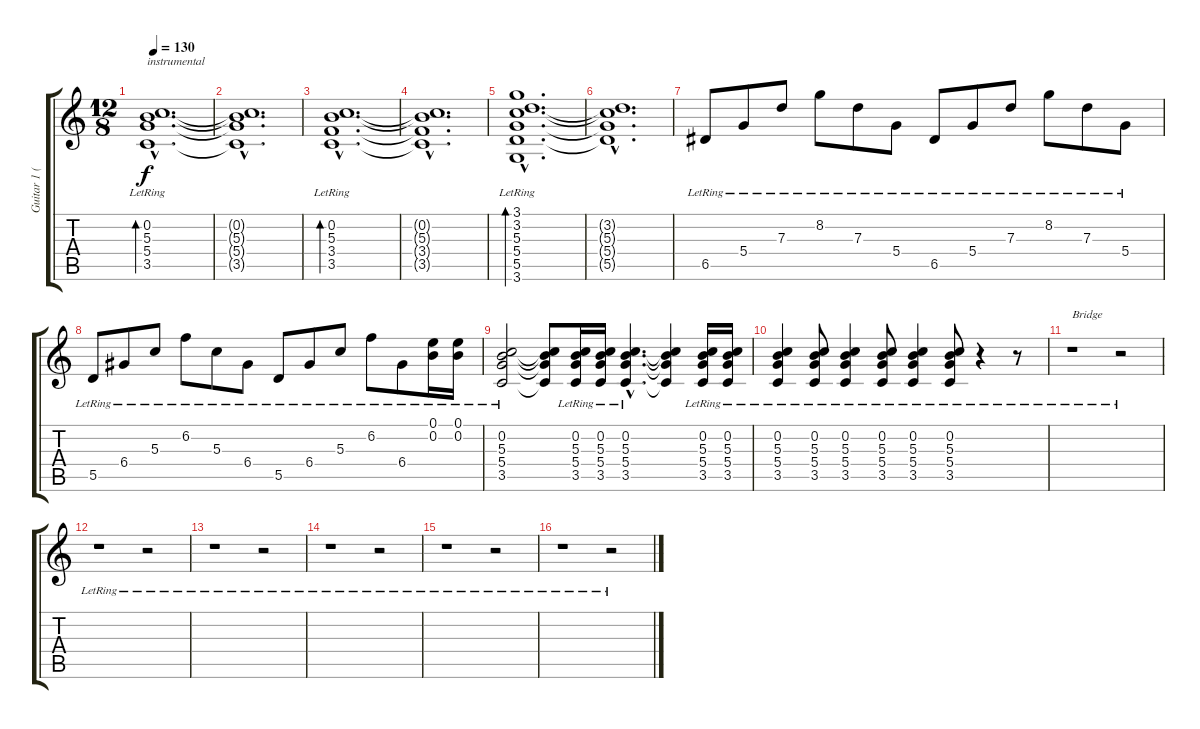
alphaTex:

\track ("Guitar 1 (Verse)" "Guitar 1 (") {instrument electricguitarclean}
\staff {score tabs}
\tuning (E4 B3 G3 D3 A2 E2) {hide}
\ts (12 8)
\tempo 130
\clef g2
\ks c
(0.2{hac lr} 5.3{hac lr} 5.4{hac lr} 3.5{hac lr}).1{d bd 120 txt "instrumental" dy f} |
(0.2{hac t} 5.3{hac t} 5.4{hac t} 3.5{hac t}).1{d} |
(0.2{hac lr} 5.3{hac lr} 3.4{hac lr} 3.5{hac lr}).1{d bd 120} |
(0.2{hac t} 5.3{hac t} 3.4{hac t} 3.5{hac t}).1{d} |
(3.1{hac} 3.2{hac lr} 5.3{hac lr} 5.4{hac lr} 5.5{hac lr} 3.6{hac}).1{d bd 120} |
(3.2{hac t} 5.3{hac t} 5.4{hac t} 5.5{hac t}).1{d} |
6.5{lr}.8 5.4{lr}.8 7.3{lr}.8 8.2{lr}.8 7.3{lr}.8 5.4{lr}.8 6.5{lr}.8 5.4{lr}.8 7.3{lr}.8 8.2{lr}.8 7.3{lr}.8 5.4{lr}.8 |
5.5{lr}.8 6.4{lr}.8 5.3{lr}.8 6.2{lr}.8 5.3{lr}.8 6.4{lr}.8 5.5{lr}.8 6.4{lr}.8 5.3{lr}.8 6.2{lr}.8 6.4{lr}.8 (0.1{lr} 0.2{lr}).16 (0.1{lr} 0.2{lr}).16 |
(0.2{lr} 5.3{lr} 5.4{lr} 3.5{lr}).2 (0.2{t} 5.3{t} 5.4{t} 3.5{t}).8 (0.2{lr} 5.3{lr} 5.4{lr} 3.5{lr}).16 (0.2{lr} 5.3{lr} 5.4{lr} 3.5{lr}).16 (0.2{hac lr} 5.3{hac lr} 5.4{hac lr} 3.5{hac lr}).4{d} (0.2{t} 5.3{t} 5.4{t} 3.5{t}).4 (0.2{lr} 5.3{lr} 5.4{lr} 3.5{lr}).16 (0.2{lr} 5.3{lr} 5.4{lr} 3.5{lr}).16 |
(0.2{lr} 5.3{lr} 5.4{lr} 3.5{lr}).4 (0.2{lr} 5.3{lr} 5.4{lr} 3.5{lr}).8 (0.2{lr} 5.3{lr} 5.4{lr} 3.5{lr}).4 (0.2{lr} 5.3{lr} 5.4{lr} 3.5{lr}).8 (0.2{lr} 5.3{lr} 5.4{lr} 3.5{lr}).4 (0.2{lr} 5.3{lr} 5.4{lr} 3.5{lr}).8 r.4 r.8 |
r.1{txt "Bridge"} r.2 |
r.1 r.2 |
r.1 r.2 |
r.1 r.2 |
r.1 r.2 |
r.1 r.2
